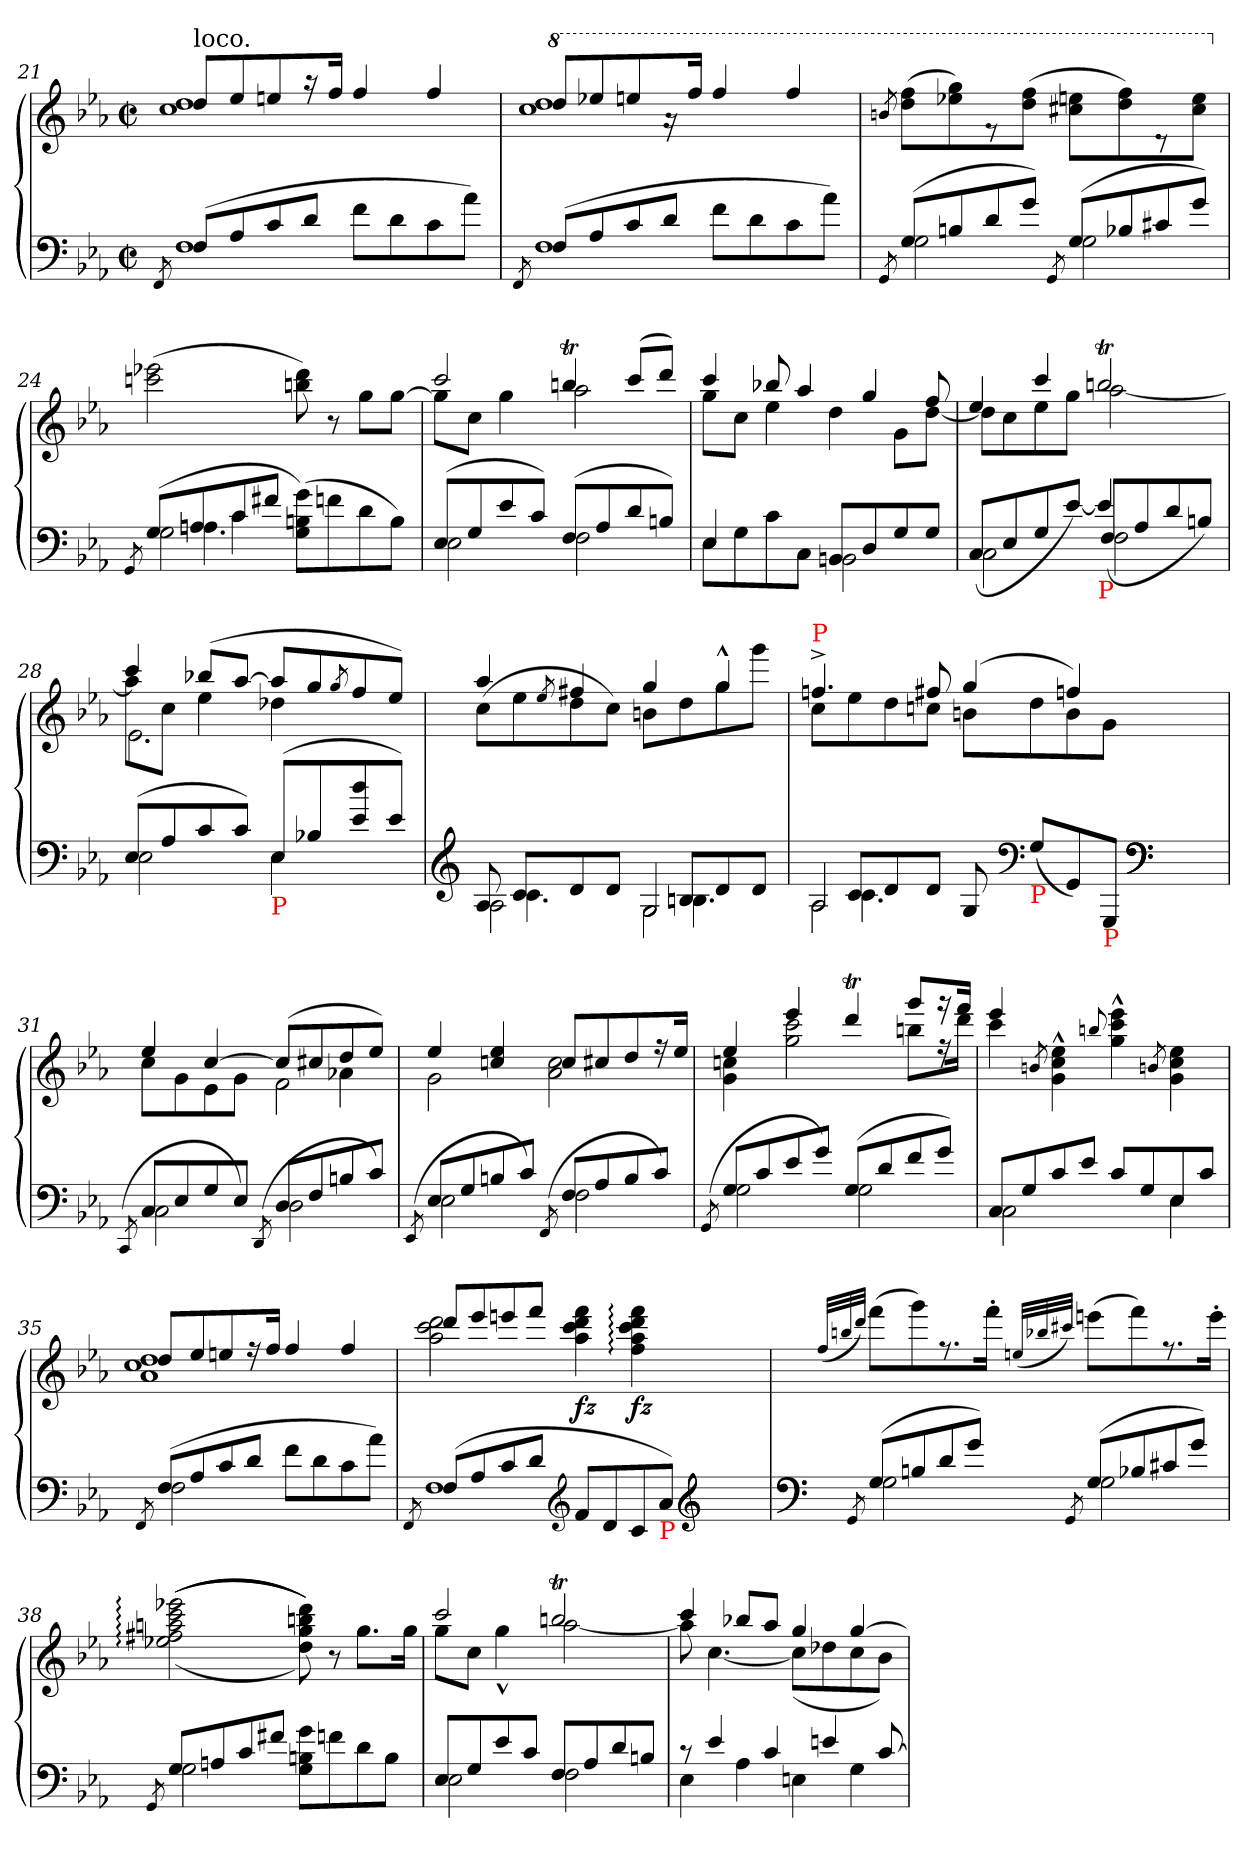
**kern	**kern	**dynam
*part1	*part1	*part1
*staff2	*staff1	*staff1/2
*clefF4	*clefG2	*
*k[b-e-a-]	*k[b-e-a-]	*
*c:	*c:	*
*M2/2	*M2/2	*
*met(c|)	*met(c|)	*
=21	=21	=21
8qFF/	.	.
*^	*^	*
!	!	!LO:TX:a:t=loco.	!	!
(<8FL	1F	8ddL	1dd 1cc	.
8A-	.	8ee-	.	.
8c	.	8een	.	.
8dJ	.	16raa	.	.
.	.	16ffJk	.	.
8f\L	.	4ff	.	.
8d\	.	.	.	.
8c\	.	4ff	.	.
8a-\J)	.	.	.	.
=22	=22	=22	=22	=22
8qFF/	.	.	.	.
*	*	*8va	*	*
(<8FL	1F	8dddL	1ddd 1ccc	.
8A-	.	8eee-X	.	.
8c	.	8eeen	.	.
8dJ	.	16rgg	.	.
.	.	16fffJk	.	.
8f\L	.	4fff	.	.
8d\	.	.	.	.
8c\	.	4fff	.	.
8a-\J)	.	.	.	.
*	*	*v	*v	*
=23	=23	=23	=23
8qGG/	.	8qbbn/	.
(8GL	2G	(8fff 8dddL	.
8Bn	.	8ggg 8eee-X)	.
8d	.	8ree	.
8gJ)	.	(8fff 8dddJ	.
8qGG/	.	.	.
(8GL	2G	8eeen 8ccc#XL	.
8B-	.	8fff 8ddd)	.
8c#X	.	8rcc	.
8gJ)	.	8eee 8ccc#J	.
*v	*v	*	*
=24	=24	=24
8qGG	.	.
*^	*	*
*	*^	*	*
*	*	*^	*	*
*	*	*	*	*X8va	*
(<8GL	4ryy	8ryy	2G\	(2eee-X 2cccn	.
8An	.	4.An\	.	.	.
8c	4c	.	.	.	.
8f#XJ	.	.	.	.	.
(8g 8Bn 8GL)	2ryy	2ryy	2ryy	8ddd 8bbn)	.
8fn	.	.	.	8r	.
8d	.	.	.	8ggL	.
8BJ)	.	.	.	[8ggJ	.
*	*v	*v	*v	*	*
=25	=25	=25	=25
*	*	*^	*
(8E-L	2E-	2ccc	8ggL]	.
8G	.	.	8ccJ	.
8e-	.	.	4gg	.
8cJ)	.	.	.	.
(8FL	2F	4bbnt	2aa-	.
8A-	.	.	.	.
8d	.	(<8cccL	.	.
8BnJ)	.	8dddJ)	.	.
=26	=26	=26	=26	=26
4E-	8E-L)	4ccc	8ggL	.
.	8G	.	8ccJ	.
4ryy	8c	8bb-X	4ee-	.
.	8CJ	4aa-	.	.
8BBnL	2BB	.	4dd	.
8D	.	4gg	.	.
8G	.	.	8gL	.
(>8GJ	.	8ff	[8ddJ	.
=27	=27	=27	=27	=27
*	*^	*	*	*
2ryy	(>8C/L	2C\	4ee-	8ddL]	.
.	8E-/	.	.	8cc	.
.	8G/	.	4ccc	8ee-	.
.	[8e-/J)	.	.	8ggJ	.
!LO:TX:b:color=red:t=P	!	!	!	!	!
4e-]	(>8F/L	2F\	2bbnt	[2aa-	.
.	8A-/	.	.	.	.
4ryy	8d/	.	.	.	.
.	8Bn/J)	.	.	.	.
*	*v	*v	*	*	*
=28	=28	=28	=28	=28
*	*	*	*^	*
(>8E-L	2E-	4ccc	8aa-L]	2.e-\	.
8A-	.	.	8ccJ	.	.
8c	.	(8bb-XL	4ee-	.	.
8cJ)	.	[8aa-J	.	.	.
!LO:TX:b:color=red:t=P	!	!	!	!	!
(<8E-/L	4E-	8aa-L]	4dd-X	.	.
8B-X/	.	8gg	.	.	.
.	.	8qgg/	.	.	.
8dd\ 8e-\	4ryy	8ff	4ryy	4ryy	.
8e-\J)	.	8ee-J)	.	.	.
*v	*v	*	*	*	*
*	*v	*v	*v	*
=29	=29	=29
*clefG2	*	*
!LO:N:vis=2	!	!
*^	*^	*
*	*^	*	*	*
8A-	8ryy	2A-\	4aa-	(<8ccL	.
8cL	4.c	.	.	8ee-	.
.	.	.	.	8qee-/	.
8d	.	.	4ff#X	8dd	.
8dJ	.	.	.	8ccJ)	.
!LO:N:vis=2	!	!	!	!	!
8G	8ryy	2G\	4gg	8bnL	.
8BnL	4.Bn	.	.	8dd	.
8d	.	.	4gg^^>	8gg	.
8dJ	.	.	.	8gggJ	.
=30	=30	=30	=30	=30	=30
!	!	!	!LO:TX:a:color=red:t=P	!	!
!LO:N:vis=2	!	!	!	!	!
8A-	8ryy	2A-\	4.ffn^>	8ccL	.
8cL	4.c	.	.	8ee-	.
8d	.	.	.	8dd	.
8dJ	.	.	8ff#X	8ccnJ	.
8G	2ryy	2ryy	(4gg	8bnL	.
*clefF4	*	*	*	*	*
!LO:TX:b:color=red:t=P	!	!	!	!	!
(>8G\L	.	.	.	8dd	.
8GG/)	.	.	4ffn)	8b	.
!LO:TX:b:color=red:t=P	!	!	!	!	!
8GGG/J	.	.	.	8gJ	.
*clefF4	*	*	*	*	*
4.ryy	4.ryy	4.ryy	4.ryy	4.ryy	.
*v	*v	*v	*	*	*
*	*v	*v	*
=31	=31	=31
(8qCC/	.	.
*^	*^	*
*	*	*	*^	*
(>8CL	2C)	4ee-	8ccL	2ryy	.
8E-	.	.	8g	.	.
8G	.	[4cc	8e-	.	.
8E-J)	.	.	8gJ	.	.
(8qDD/	.	.	.	.	.
(>8DL	2D)	(8ccL]	4ryy	2f\	.
8F	.	8cc#X	.	.	.
8Bn	.	8dd	4a-X	.	.
8cJ)	.	8ee-J)	.	.	.
*	*	*v	*v	*v	*
=32	=32	=32	=32
(8qEE-/	.	.	.
*	*	*^	*
(>8E-L	2E-)	4ee-	2g	.
8G	.	.	.	.
8Bn	.	4ee- 4ccn	.	.
8cJ)	.	.	.	.
(8qFF/	.	.	.	.
(>8FL	2F)	8ccL	2cc 2a-	.
8A-	.	8cc#X	.	.
8B	.	8dd	.	.
8cJ)	.	16rff	.	.
.	.	16ee-Jk	.	.
=33	=33	=33	=33	=33
(8qGG/	.	.	.	.
(>8GL	2G)	4ee-	4ccn 4g	.
8c	.	.	.	.
8e-	.	4eee-	2ccc 2gg	.
8gJ)	.	.	.	.
(>8GL	2G	4dddt	.	.
8d	.	.	.	.
8f	.	8gggL	8bbnL	.
8gJ)	.	16rggg	16rff	.
.	.	16fffJk	16dddJk	.
=34	=34	=34	=34	=34
8CL	2C	4eee-	4ccc	.
8G	.	.	.	.
.	.	.	8qbn/	.
8c	.	4ryy	4ee-^^> 4cc^^> 4g^^>	.
8e-J	.	.	.	.
.	.	.	8qqbbn/	.
8cL	4ryy	4ryy	4eee-^^> 4ccc^^> 4gg^^>	.
8G	.	.	.	.
.	.	.	8qbn/	.
8E-	4E-	4ryy	4ee- 4cc 4g	.
8cJ	.	.	.	.
=35	=35	=35	=35	=35
8qFF/	.	.	.	.
(<8FL	2F\	8ddL	1dd 1cc 1a-	.
8A-	.	8ee-	.	.
8c	.	8een	.	.
8dJ	.	16rff	.	.
.	.	16ffJk	.	.
8f\L	2ryy	4ff	.	.
8d\	.	.	.	.
8c\	.	4ff	.	.
8a-\J)	.	.	.	.
=36	=36	=36	=36	=36
8qFF/	.	.	.	.
(<8FL	1F	8dddL	2ddd 2ccc 2aa-	.
8A-	.	8eee-	.	.
8c	.	8eeen	.	.
8dJ	.	8fffJ	.	.
*clefG2	*	*	*	*
8fL	.	4fff\ 4ddd\ 4ccc\ 4aa-\	2ryy	fz
8d	.	.	.	.
8c	.	4fff:\ 4ddd:\ 4ccc:\ 4aa-:\ 4ff:\	.	fz
!LO:TX:b:color=red:t=P	!	!	!	!
8a-J)	.	.	.	.
*clefG2	*	*	*	*
2ryy	2ryy	2ryy	2ryy	.
*	*	*v	*v	*
=37	=37	=37	=37
*clefF4	*	*	*
.	.	(32qqff/LLL	.
.	.	32qqbbn/	.
8qGG/	.	32qqddd/JJJ)	.
(>8GL	2G	(8fffL	.
8Bn	.	8ggg)	.
8d	.	8.rff	.
8gJ)	.	.	.
.	.	16fff'>Jk	.
.	.	(32qqeen/LLL	.
.	.	32qqbb-X/	.
8qGG/	.	32qqccc#X/JJJ)	.
(>8GL	2G	(8eeenL	.
8B-X	.	8fff)	.
8c#X	.	8.rff	.
8gJ)	.	.	.
.	.	16eee'>Jk	.
=38	=38	=38	=38
8qGG/	.	.	.
8GL	2G	(<(>(>(>2eee-X: 2ccc: 2aan: 2ff#X: 2ee-X:	.
8An	.	.	.
8c	.	.	.
8f#XJ	.	.	.
8g 8Bn 8GL	2ryy	8ddd 8bbn 8gg 8dd))))	.
8fn	.	8r	.
8d	.	8.ggL	.
8BJ	.	.	.
.	.	16ggJk	.
=39	=39	=39	=39
*	*	*^	*
8E-L	2E-	2ccc	8ggL	.
8G	.	.	8ccJ	.
8e-	.	.	4gg^^>	.
8cJ	.	.	.	.
8FL	2F	2bbnt	[2aa-	.
8A-	.	.	.	.
8d	.	.	.	.
8BnJ	.	.	.	.
=40	=40	=40	=40	=40
8rc	4E-	4ccc	8aa-]	.
4e-	.	.	[4.cc	.
.	4A-	8bb-XL	.	.
4c	.	8aa-J	.	.
.	4En	4gg	(<8ccL]	.
4en	.	.	8dd-X	.
.	4G	[4gg	8cc	.
[8c	.	.	8b-J)	.
*v	*v	*	*	*
*	*v	*v	*
=	=	=
*-	*-	*-
